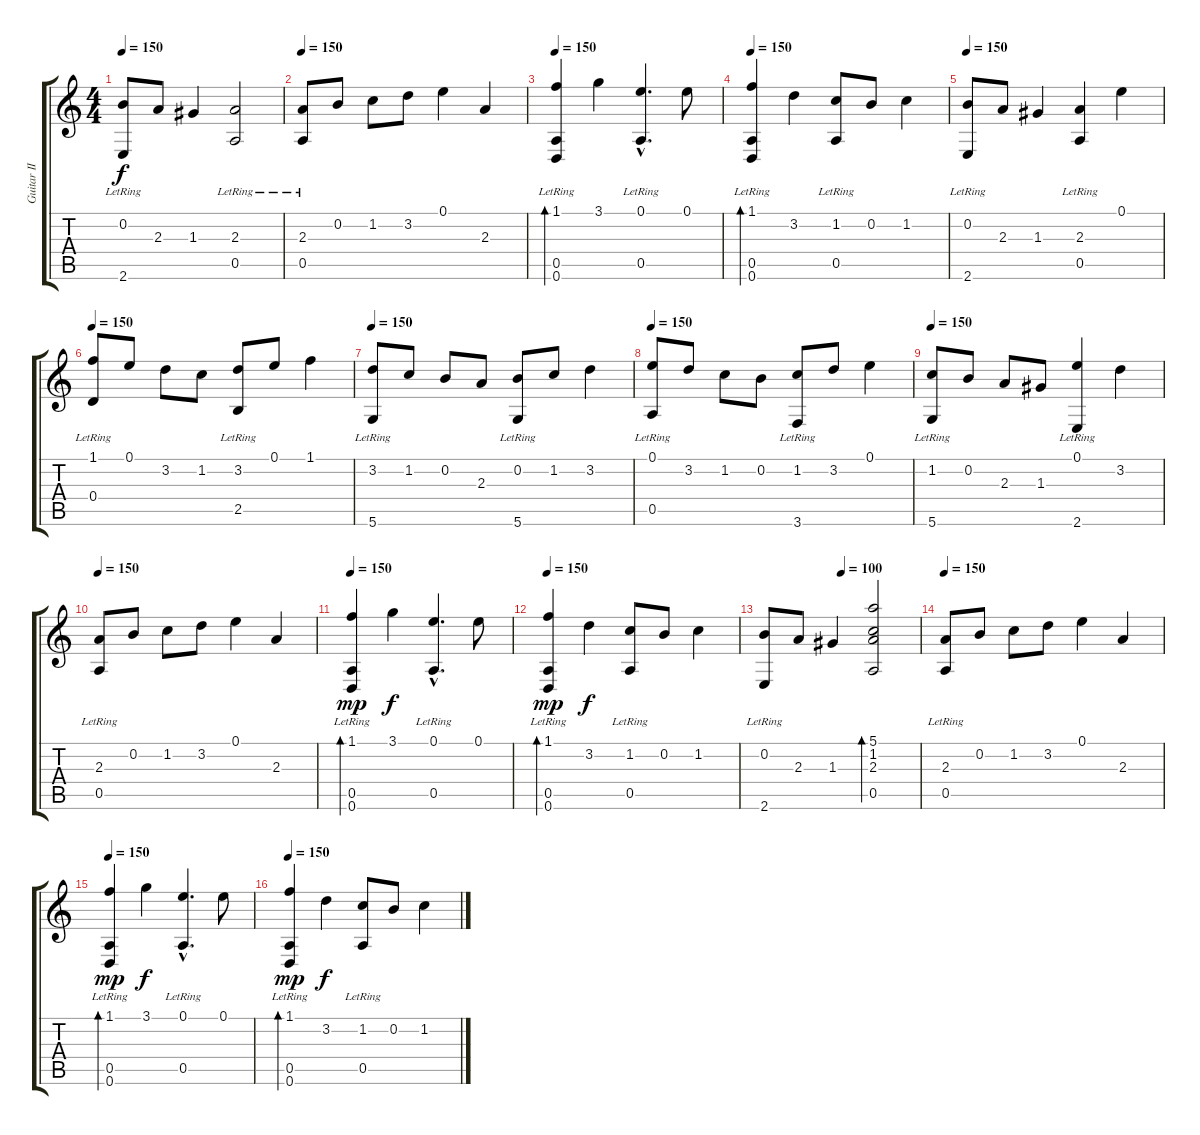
\track ("Guitar II" "Guitar II") {instrument acousticguitarsteel}
\staff {score tabs}
\tuning (E4 B3 G3 D3 A2 D2) {hide}
\ts (4 4)
\tempo 150
\clef g2
\ks c
(0.2 2.6{lr}).8{dy f} 2.3.8 1.3.4 (2.3 0.5{lr}).2 |
\tempo 150
(2.3 0.5{lr}).8 0.2.8 1.2.8 3.2.8 0.1.4 2.3.4 |
\tempo 150
(1.1 0.5{lr} 0.6{lr}).4{bd 240} 3.1.4 (0.1{hac} 0.5{hac lr}).4{d} 0.1.8 |
\tempo 150
(1.1 0.5{lr} 0.6{lr}).4{bd 240} 3.2.4 (1.2 0.5{lr}).8 0.2.8 1.2.4 |
\tempo 150
(0.2 2.6{lr}).8 2.3.8 1.3.4 (2.3 0.5{lr}).4 0.1.4 |
\tempo 150
(1.1 0.4{lr}).8 0.1.8 3.2.8 1.2.8 (3.2 2.5{lr}).8 0.1.8 1.1.4 |
\tempo 150
(3.2 5.6{lr}).8 1.2.8 0.2.8 2.3.8 (0.2 5.6{lr}).8 1.2.8 3.2.4 |
\tempo 150
(0.1 0.5{lr}).8 3.2.8 1.2.8 0.2.8 (1.2 3.6{lr}).8 3.2.8 0.1.4 |
\tempo 150
(1.2 5.6{lr}).8 0.2.8 2.3.8 1.3.8 (0.1 2.6{lr}).4 3.2.4 |
\tempo 150
(2.3 0.5{lr}).8 0.2.8 1.2.8 3.2.8 0.1.4 2.3.4 |
\tempo 150
(1.1 0.5{lr} 0.6{lr}).4{bd 240 dy mp} 3.1.4{dy f} (0.1{hac} 0.5{hac lr}).4{d} 0.1.8 |
\tempo 150
(1.1 0.5{lr} 0.6{lr}).4{bd 240 dy mp} 3.2.4{dy f} (1.2 0.5{lr}).8 0.2.8 1.2.4 |
\tempo (100 0.5)
(0.2 2.6{lr}).8 2.3.8 1.3.4 (5.1 1.2 2.3 0.5).2{bd 240} |
\tempo 150
(2.3 0.5{lr}).8 0.2.8 1.2.8 3.2.8 0.1.4 2.3.4 |
\tempo 150
(1.1 0.5{lr} 0.6{lr}).4{bd 240 dy mp} 3.1.4{dy f} (0.1{hac} 0.5{hac lr}).4{d} 0.1.8 |
\tempo 150
(1.1 0.5{lr} 0.6{lr}).4{bd 240 dy mp} 3.2.4{dy f} (1.2 0.5{lr}).8 0.2.8 1.2.4
